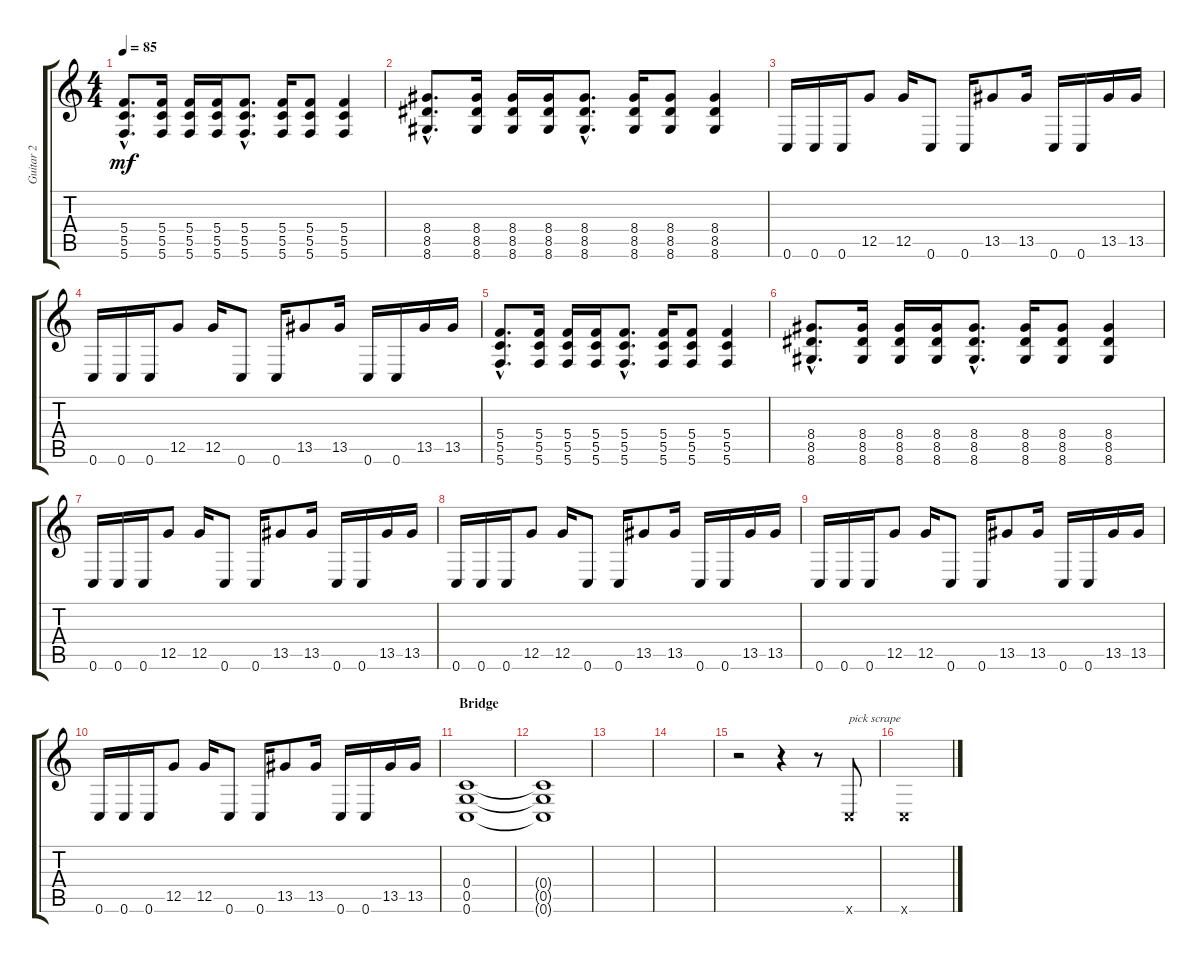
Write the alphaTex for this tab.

\track ("Guitar 2" "Guitar 2") {instrument distortionguitar}
\staff {score tabs}
\tuning (D4 A3 F3 C3 G2 C2) {hide}
\ts (4 4)
\tempo 85
\clef g2
\ks c
(5.4{hac} 5.5{hac} 5.6{hac}).8{d dy mf} (5.4 5.5 5.6).16 (5.4 5.5 5.6).16 (5.4 5.5 5.6).16 (5.4{hac} 5.5{hac} 5.6{hac}).8{d} (5.4 5.5 5.6).16 (5.4 5.5 5.6).8 (5.4 5.5 5.6).4 |
(8.4{hac} 8.5{hac} 8.6{hac}).8{d} (8.4 8.5 8.6).16 (8.4 8.5 8.6).16 (8.4 8.5 8.6).16 (8.4{hac} 8.5{hac} 8.6{hac}).8{d} (8.4 8.5 8.6).16 (8.4 8.5 8.6).8 (8.4 8.5 8.6).4 |
0.6.16 0.6.16 0.6.16 12.5.8 12.5.16 0.6.8 0.6.16 13.5.8 13.5.16 0.6.16 0.6.16 13.5.16 13.5.16 |
0.6.16 0.6.16 0.6.16 12.5.8 12.5.16 0.6.8 0.6.16 13.5.8 13.5.16 0.6.16 0.6.16 13.5.16 13.5.16 |
(5.4{hac} 5.5{hac} 5.6{hac}).8{d} (5.4 5.5 5.6).16 (5.4 5.5 5.6).16 (5.4 5.5 5.6).16 (5.4{hac} 5.5{hac} 5.6{hac}).8{d} (5.4 5.5 5.6).16 (5.4 5.5 5.6).8 (5.4 5.5 5.6).4 |
(8.4{hac} 8.5{hac} 8.6{hac}).8{d} (8.4 8.5 8.6).16 (8.4 8.5 8.6).16 (8.4 8.5 8.6).16 (8.4{hac} 8.5{hac} 8.6{hac}).8{d} (8.4 8.5 8.6).16 (8.4 8.5 8.6).8 (8.4 8.5 8.6).4 |
0.6.16 0.6.16 0.6.16 12.5.8 12.5.16 0.6.8 0.6.16 13.5.8 13.5.16 0.6.16 0.6.16 13.5.16 13.5.16 |
0.6.16 0.6.16 0.6.16 12.5.8 12.5.16 0.6.8 0.6.16 13.5.8 13.5.16 0.6.16 0.6.16 13.5.16 13.5.16 |
0.6.16 0.6.16 0.6.16 12.5.8 12.5.16 0.6.8 0.6.16 13.5.8 13.5.16 0.6.16 0.6.16 13.5.16 13.5.16 |
0.6.16 0.6.16 0.6.16 12.5.8 12.5.16 0.6.8 0.6.16 13.5.8 13.5.16 0.6.16 0.6.16 13.5.16 13.5.16 |
\section ("" "Bridge")
(0.4 0.5 0.6).1 |
(0.4{t} 0.5{t} 0.6{t}).1 |
|
|
r.2 r.4 r.8 0.6{x}.8{txt "pick scrape"} |
0.6{x}.1
